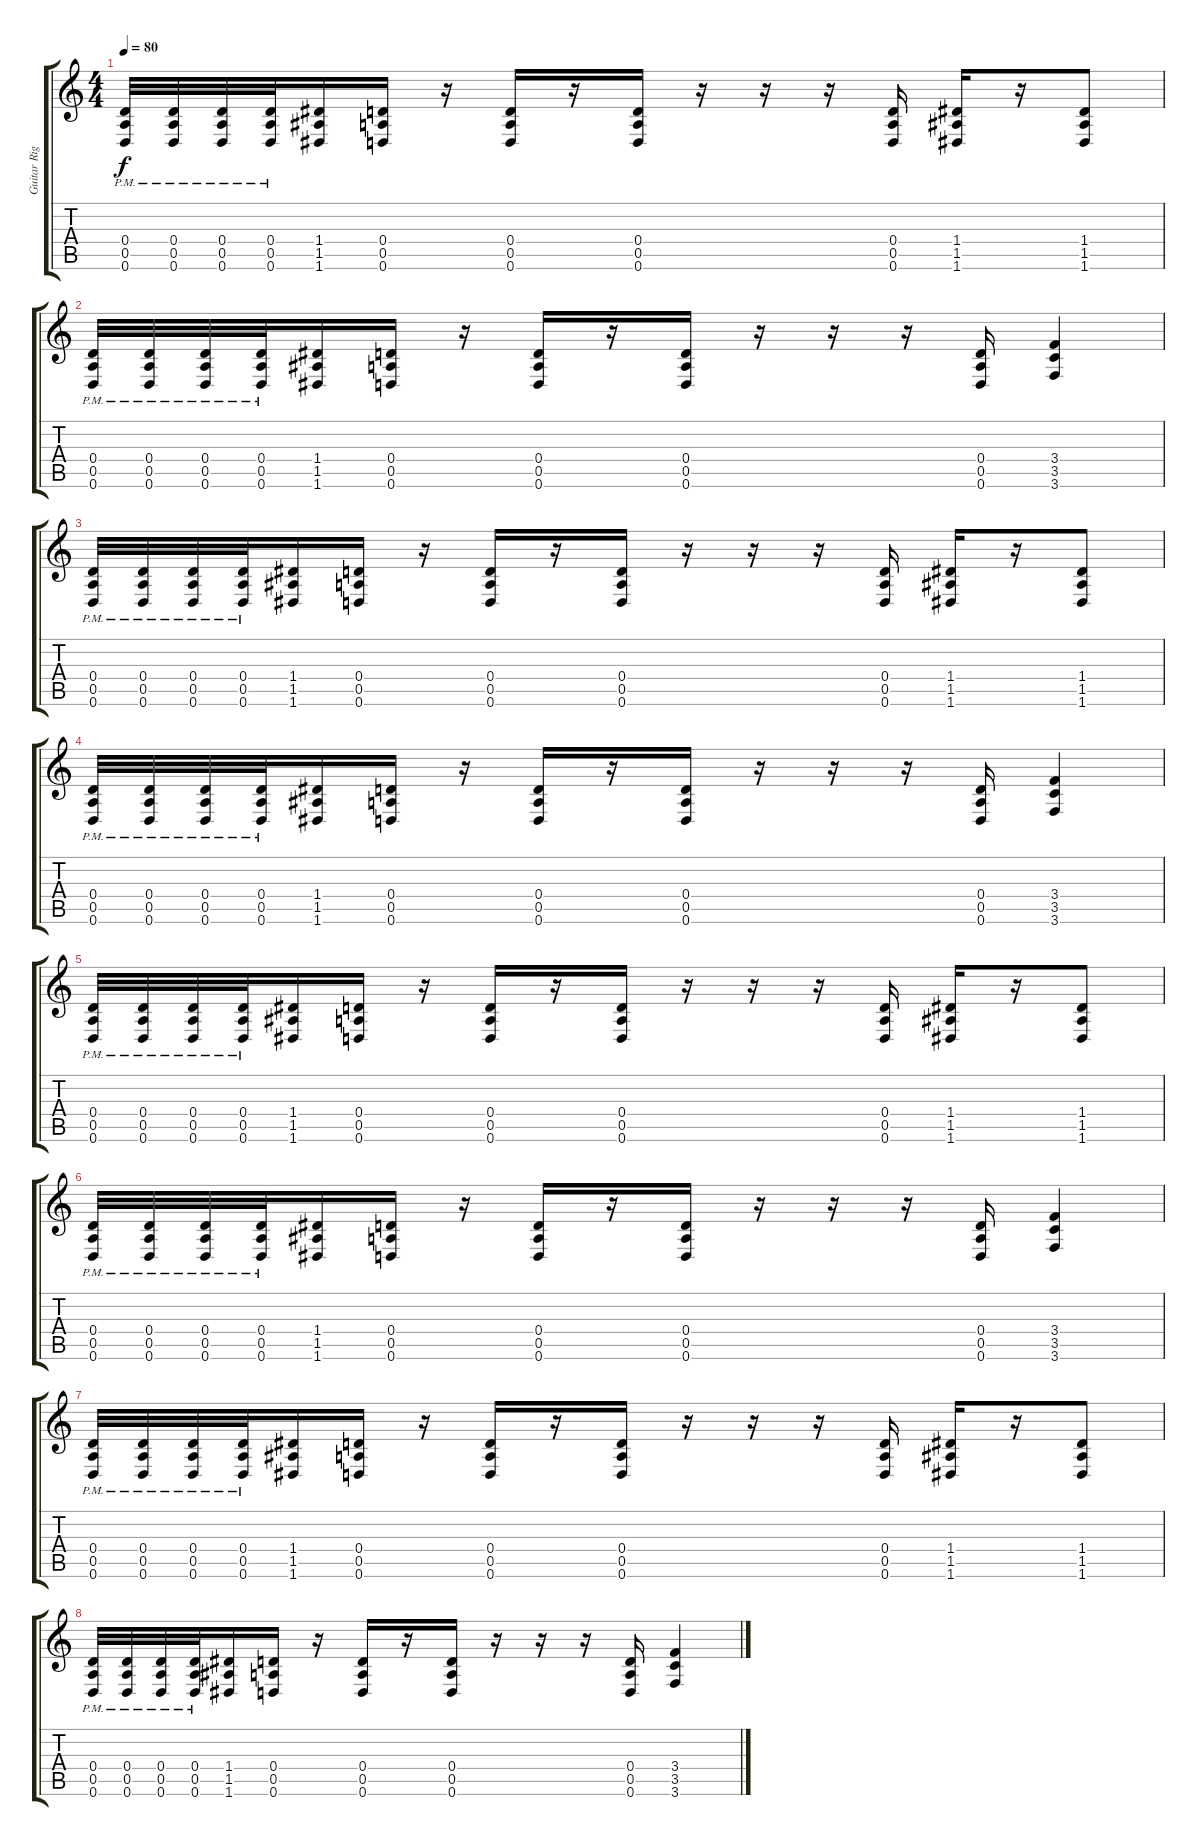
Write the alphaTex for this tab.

\track ("Guitar Right" "Guitar Rig") {instrument distortionguitar}
\staff {score tabs}
\tuning (E4 B3 G3 D3 A2 D2) {hide}
\ts (4 4)
\tempo 80
\clef g2
\ks c
(0.4{pm} 0.5{pm} 0.6{pm}).32{dy f} (0.4{pm} 0.5{pm} 0.6{pm}).32 (0.4{pm} 0.5{pm} 0.6{pm}).32 (0.4{pm} 0.5{pm} 0.6{pm}).32 (1.4 1.5 1.6).16 (0.4 0.5 0.6).16 r.16 (0.4 0.5 0.6).16 r.16 (0.4 0.5 0.6).16 r.16 r.16 r.16 (0.4 0.5 0.6).16 (1.4 1.5 1.6).16 r.16 (1.4 1.5 1.6).8 |
(0.4{pm} 0.5{pm} 0.6{pm}).32 (0.4{pm} 0.5{pm} 0.6{pm}).32 (0.4{pm} 0.5{pm} 0.6{pm}).32 (0.4{pm} 0.5{pm} 0.6{pm}).32 (1.4 1.5 1.6).16 (0.4 0.5 0.6).16 r.16 (0.4 0.5 0.6).16 r.16 (0.4 0.5 0.6).16 r.16 r.16 r.16 (0.4 0.5 0.6).16 (3.4 3.5 3.6).4 |
(0.4{pm} 0.5{pm} 0.6{pm}).32 (0.4{pm} 0.5{pm} 0.6{pm}).32 (0.4{pm} 0.5{pm} 0.6{pm}).32 (0.4{pm} 0.5{pm} 0.6{pm}).32 (1.4 1.5 1.6).16 (0.4 0.5 0.6).16 r.16 (0.4 0.5 0.6).16 r.16 (0.4 0.5 0.6).16 r.16 r.16 r.16 (0.4 0.5 0.6).16 (1.4 1.5 1.6).16 r.16 (1.4 1.5 1.6).8 |
(0.4{pm} 0.5{pm} 0.6{pm}).32 (0.4{pm} 0.5{pm} 0.6{pm}).32 (0.4{pm} 0.5{pm} 0.6{pm}).32 (0.4{pm} 0.5{pm} 0.6{pm}).32 (1.4 1.5 1.6).16 (0.4 0.5 0.6).16 r.16 (0.4 0.5 0.6).16 r.16 (0.4 0.5 0.6).16 r.16 r.16 r.16 (0.4 0.5 0.6).16 (3.4 3.5 3.6).4 |
(0.4{pm} 0.5{pm} 0.6{pm}).32{volume 0} (0.4{pm} 0.5{pm} 0.6{pm}).32 (0.4{pm} 0.5{pm} 0.6{pm}).32 (0.4{pm} 0.5{pm} 0.6{pm}).32 (1.4 1.5 1.6).16 (0.4 0.5 0.6).16 r.16 (0.4 0.5 0.6).16 r.16 (0.4 0.5 0.6).16 r.16 r.16 r.16 (0.4 0.5 0.6).16 (1.4 1.5 1.6).16 r.16 (1.4 1.5 1.6).8 |
(0.4{pm} 0.5{pm} 0.6{pm}).32 (0.4{pm} 0.5{pm} 0.6{pm}).32 (0.4{pm} 0.5{pm} 0.6{pm}).32 (0.4{pm} 0.5{pm} 0.6{pm}).32 (1.4 1.5 1.6).16 (0.4 0.5 0.6).16 r.16 (0.4 0.5 0.6).16 r.16 (0.4 0.5 0.6).16 r.16 r.16 r.16 (0.4 0.5 0.6).16 (3.4 3.5 3.6).4 |
(0.4{pm} 0.5{pm} 0.6{pm}).32 (0.4{pm} 0.5{pm} 0.6{pm}).32 (0.4{pm} 0.5{pm} 0.6{pm}).32 (0.4{pm} 0.5{pm} 0.6{pm}).32 (1.4 1.5 1.6).16 (0.4 0.5 0.6).16 r.16 (0.4 0.5 0.6).16 r.16 (0.4 0.5 0.6).16 r.16 r.16 r.16 (0.4 0.5 0.6).16 (1.4 1.5 1.6).16 r.16 (1.4 1.5 1.6).8 |
(0.4{pm} 0.5{pm} 0.6{pm}).32 (0.4{pm} 0.5{pm} 0.6{pm}).32 (0.4{pm} 0.5{pm} 0.6{pm}).32 (0.4{pm} 0.5{pm} 0.6{pm}).32 (1.4 1.5 1.6).16 (0.4 0.5 0.6).16 r.16 (0.4 0.5 0.6).16 r.16 (0.4 0.5 0.6).16 r.16 r.16 r.16 (0.4 0.5 0.6).16 (3.4 3.5 3.6).4
